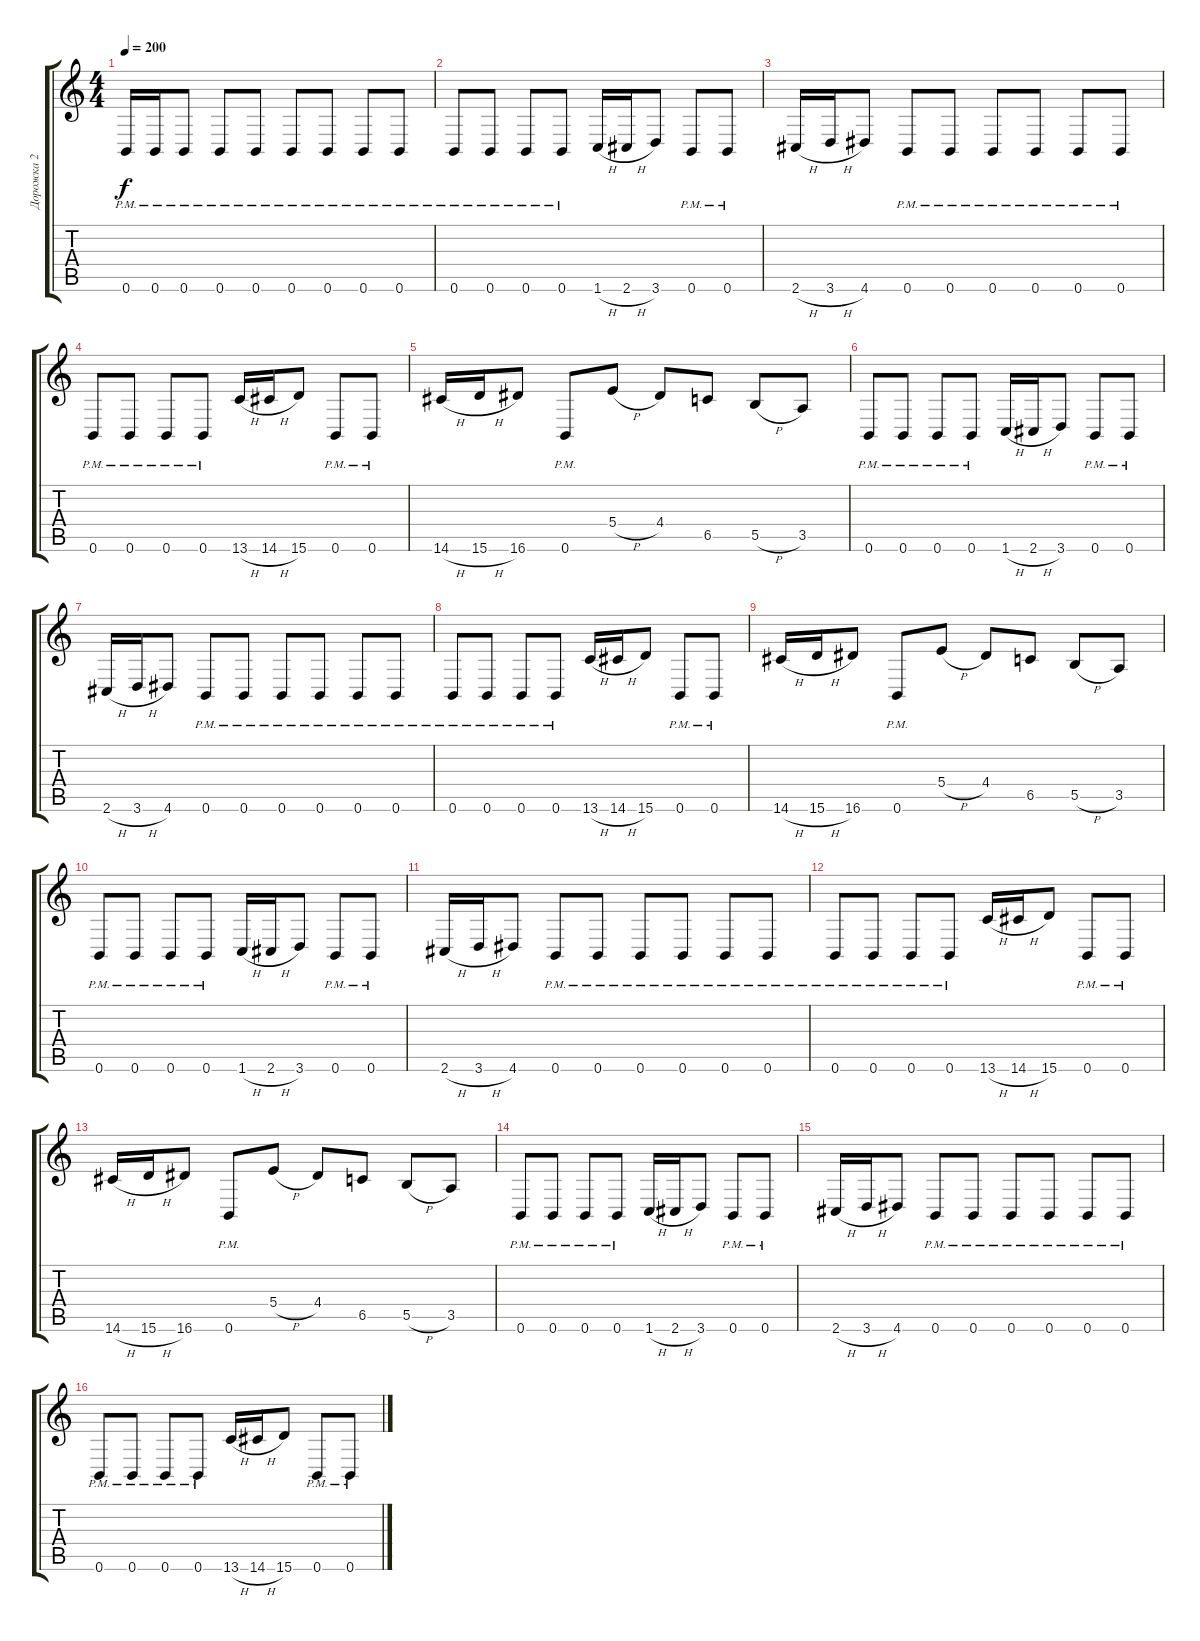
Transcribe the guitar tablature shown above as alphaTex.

\track ("Дорожка 2" "Дорожка 2") {instrument distortionguitar}
\staff {score tabs}
\tuning (Db4 Ab3 E3 B2 Gb2 B1) {hide}
\ts (4 4)
\tempo 200
\clef g2
\ks c
0.6{pm}.16{dy f} 0.6{pm}.16 0.6{pm}.8 0.6{pm}.8 0.6{pm}.8 0.6{pm}.8 0.6{pm}.8 0.6{pm}.8 0.6{pm}.8 |
0.6{pm}.8 0.6{pm}.8 0.6{pm}.8 0.6{pm}.8 1.6{h}.16 2.6{h}.16 3.6.8 0.6{pm}.8 0.6{pm}.8 |
2.6{h}.16 3.6{h}.16 4.6.8 0.6{pm}.8 0.6{pm}.8 0.6{pm}.8 0.6{pm}.8 0.6{pm}.8 0.6{pm}.8 |
0.6{pm}.8 0.6{pm}.8 0.6{pm}.8 0.6{pm}.8 13.6{h}.16 14.6{h}.16 15.6.8 0.6{pm}.8 0.6{pm}.8 |
14.6{h}.16 15.6{h}.16 16.6.8 0.6{pm}.8 5.4{h}.8 4.4.8 6.5.8 5.5{h}.8 3.5.8 |
0.6{pm}.8 0.6{pm}.8 0.6{pm}.8 0.6{pm}.8 1.6{h}.16 2.6{h}.16 3.6.8 0.6{pm}.8 0.6{pm}.8 |
2.6{h}.16 3.6{h}.16 4.6.8 0.6{pm}.8 0.6{pm}.8 0.6{pm}.8 0.6{pm}.8 0.6{pm}.8 0.6{pm}.8 |
0.6{pm}.8 0.6{pm}.8 0.6{pm}.8 0.6{pm}.8 13.6{h}.16 14.6{h}.16 15.6.8 0.6{pm}.8 0.6{pm}.8 |
14.6{h}.16 15.6{h}.16 16.6.8 0.6{pm}.8 5.4{h}.8 4.4.8 6.5.8 5.5{h}.8 3.5.8 |
0.6{pm}.8 0.6{pm}.8 0.6{pm}.8 0.6{pm}.8 1.6{h}.16 2.6{h}.16 3.6.8 0.6{pm}.8 0.6{pm}.8 |
2.6{h}.16 3.6{h}.16 4.6.8 0.6{pm}.8 0.6{pm}.8 0.6{pm}.8 0.6{pm}.8 0.6{pm}.8 0.6{pm}.8 |
0.6{pm}.8 0.6{pm}.8 0.6{pm}.8 0.6{pm}.8 13.6{h}.16 14.6{h}.16 15.6.8 0.6{pm}.8 0.6{pm}.8 |
14.6{h}.16 15.6{h}.16 16.6.8 0.6{pm}.8 5.4{h}.8 4.4.8 6.5.8 5.5{h}.8 3.5.8 |
0.6{pm}.8 0.6{pm}.8 0.6{pm}.8 0.6{pm}.8 1.6{h}.16 2.6{h}.16 3.6.8 0.6{pm}.8 0.6{pm}.8 |
2.6{h}.16 3.6{h}.16 4.6.8 0.6{pm}.8 0.6{pm}.8 0.6{pm}.8 0.6{pm}.8 0.6{pm}.8 0.6{pm}.8 |
0.6{pm}.8 0.6{pm}.8 0.6{pm}.8 0.6{pm}.8 13.6{h}.16 14.6{h}.16 15.6.8 0.6{pm}.8 0.6{pm}.8
